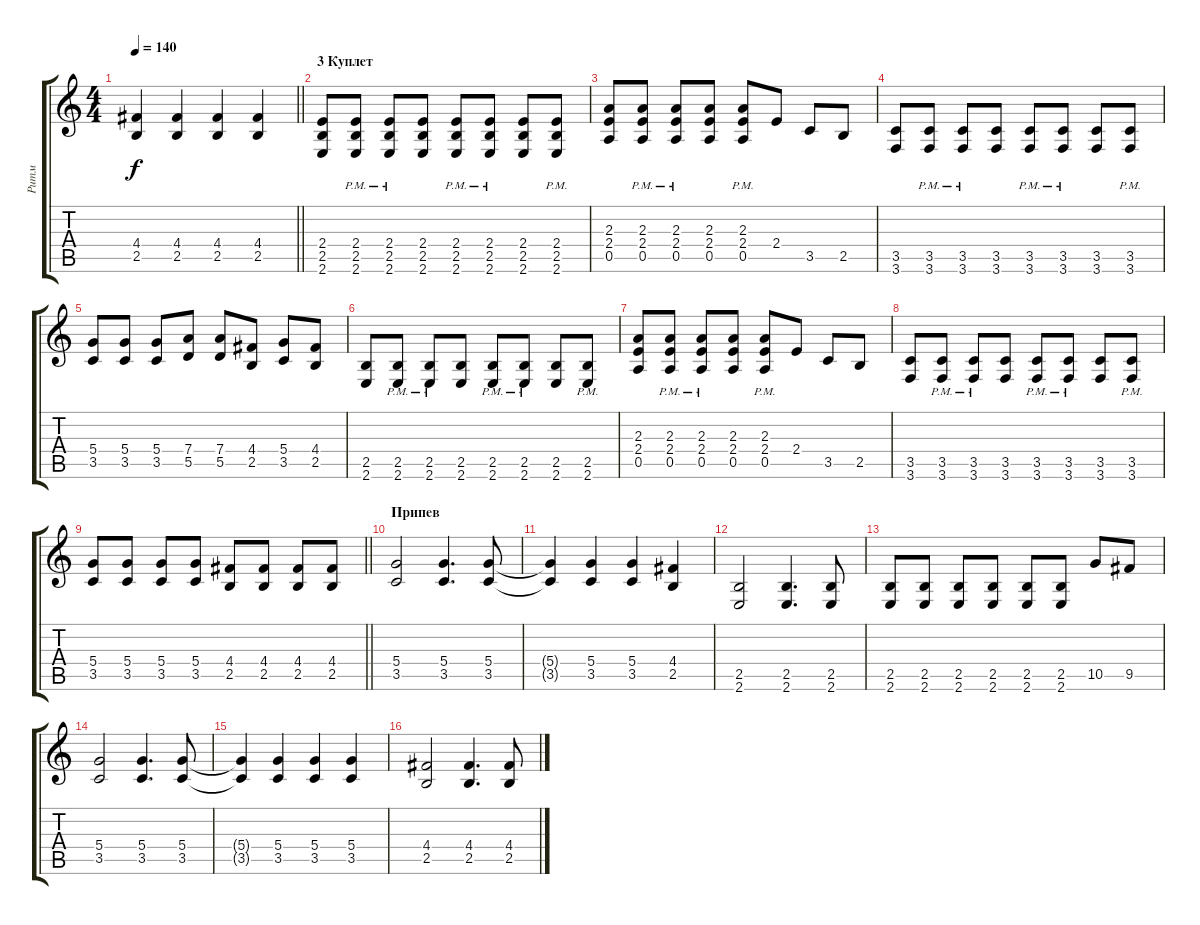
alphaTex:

\track ("Ритм" "Ритм") {instrument distortionguitar}
\staff {score tabs}
\tuning (E4 B3 G3 D3 A2 D2) {hide}
\ts (4 4)
\tempo 140
\clef g2
\barLineRight lightlight
\ks c
(4.4{t} 2.5{t}).4{dy f} (4.4 2.5).4 (4.4 2.5).4 (4.4 2.5).4 |
\section ("" "3 Куплет")
(2.4 2.5 2.6).8 (2.4 2.5{pm} 2.6).8 (2.4 2.5{pm} 2.6).8 (2.4 2.5 2.6).8 (2.4 2.5{pm} 2.6).8 (2.4 2.5{pm} 2.6).8 (2.4 2.5 2.6).8 (2.4 2.5{pm} 2.6).8 |
(2.3 2.4 0.5).8 (2.3{pm} 2.4{pm} 0.5{pm}).8 (2.3{pm} 2.4{pm} 0.5{pm}).8 (2.3 2.4 0.5).8 (2.3{pm} 2.4{pm} 0.5{pm}).8 2.4.8 3.5.8 2.5.8 |
(3.5 3.6).8 (3.5{pm} 3.6{pm}).8 (3.5{pm} 3.6{pm}).8 (3.5 3.6).8 (3.5{pm} 3.6{pm}).8 (3.5{pm} 3.6{pm}).8 (3.5 3.6).8 (3.5{pm} 3.6{pm}).8 |
(5.4 3.5).8 (5.4 3.5).8 (5.4 3.5).8 (7.4 5.5).8 (7.4 5.5).8 (4.4 2.5).8 (5.4 3.5).8 (4.4 2.5).8 |
(2.5 2.6).8 (2.5{pm} 2.6{pm}).8 (2.5{pm} 2.6{pm}).8 (2.5 2.6).8 (2.5{pm} 2.6{pm}).8 (2.5{pm} 2.6{pm}).8 (2.5 2.6).8 (2.5{pm} 2.6{pm}).8 |
(2.3 2.4 0.5).8 (2.3{pm} 2.4{pm} 0.5{pm}).8 (2.3{pm} 2.4{pm} 0.5{pm}).8 (2.3 2.4 0.5).8 (2.3{pm} 2.4{pm} 0.5{pm}).8 2.4.8 3.5.8 2.5.8 |
(3.5 3.6).8 (3.5{pm} 3.6{pm}).8 (3.5{pm} 3.6{pm}).8 (3.5 3.6).8 (3.5{pm} 3.6{pm}).8 (3.5{pm} 3.6{pm}).8 (3.5 3.6).8 (3.5{pm} 3.6{pm}).8 |
\barLineRight lightlight
(5.4 3.5).8 (5.4 3.5).8 (5.4 3.5).8 (5.4 3.5).8 (4.4 2.5).8 (4.4 2.5).8 (4.4 2.5).8 (4.4 2.5).8 |
\section ("" "Припев")
(5.4 3.5).2{volume 12} (5.4 3.5).4{d} (5.4 3.5).8 |
(5.4{t} 3.5{t}).4 (5.4 3.5).4 (5.4 3.5).4 (4.4 2.5).4 |
(2.5 2.6).2 (2.5 2.6).4{d} (2.5 2.6).8 |
(2.5 2.6).8 (2.5 2.6).8 (2.5 2.6).8 (2.5 2.6).8 (2.5 2.6).8 (2.5 2.6).8 10.5.8 9.5.8 |
(5.4 3.5).2 (5.4 3.5).4{d} (5.4 3.5).8 |
(5.4{t} 3.5{t}).4 (5.4 3.5).4 (5.4 3.5).4 (5.4 3.5).4 |
(4.4 2.5).2 (4.4 2.5).4{d} (4.4 2.5).8
